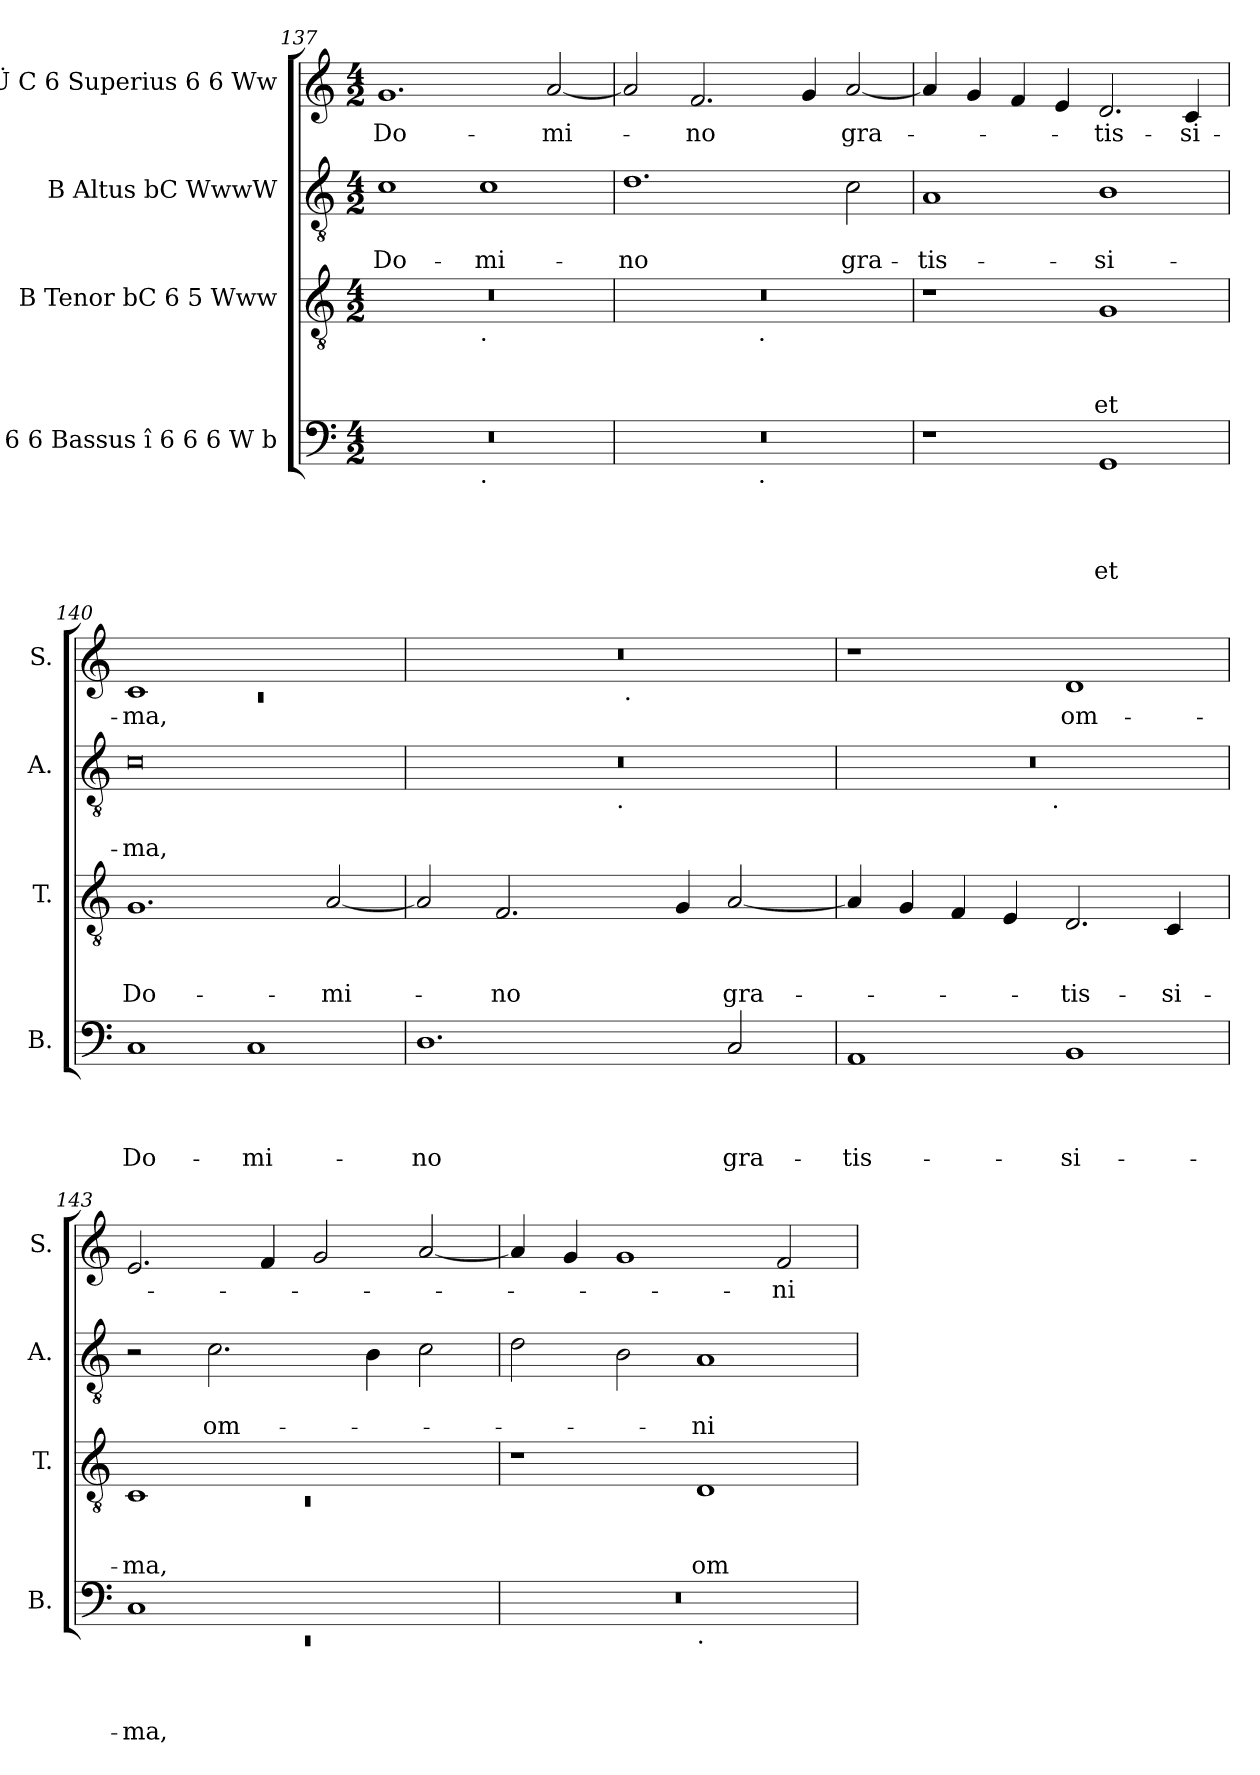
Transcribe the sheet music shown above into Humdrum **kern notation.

**kern	**text	**text	**text	**text	**kern	**text	**text	**text	**kern	**text	**text	**kern	**text
*part4	*part4	*part4	*part4	*part4	*part3	*part3	*part3	*part3	*part2	*part2	*part2	*part1	*part1
*staff4	*staff4	*staff4	*staff4	*staff4	*staff3	*staff3	*staff3	*staff3	*staff2	*staff2	*staff2	*staff1	*staff1
*I"C 6 6 Bassus î 6 6 6 W b	*	*	*	*	*I"B Tenor bC 6 5 Www	*	*	*	*I"B Altus bC WwwW	*	*	*I"b Ü C 6 Superius 6 6 Ww	*
*I'B.	*	*	*	*	*I'T.	*	*	*	*I'A.	*	*	*I'S.	*
!!LO:PB:g=z
*clefF4	*	*	*	*	*clefGv2	*	*	*	*clefGv2	*	*	*clefG2	*
*k[]	*	*	*	*	*k[]	*	*	*	*k[]	*	*	*k[]	*
*C:	*	*	*	*	*C:	*	*	*	*C:	*	*	*C:	*
*M4/2	*	*	*	*	*M4/2	*	*	*	*M4/2	*	*	*M4/2	*
=137	=137	=137	=137	=137	=137	=137	=137	=137	=137	=137	=137	=137	=137
!	!	!	!	!	!	!	!	!	!	!	!LO:LY:b	!	!LO:LY:b
*^	*	*	*	*	*^	*	*	*	*	*	*	*	*
0r	1ryy	.	.	.	.	0r	1ryy	.	.	.	1c	.	Do-	1.g	Do-
!	!	!	!	!	!	!	!LO:TX:b:t=.	!	!	!	!	!	!	!	!
!	!LO:TX:b:t=.	!	!	!	!	!	!	!	!	!	!	!	!	!	!
!	!	!	!	!	!	!	!	!	!	!	!	!	!LO:LY:b	!	!
.	1ryy	.	.	.	.	.	1ryy	.	.	.	1c	.	-mi-	.	.
!	!	!	!	!	!	!	!	!	!	!	!	!	!	!	!LO:LY:b
.	.	.	.	.	.	.	.	.	.	.	.	.	.	[<2a/	-mi-
=138	=138	=138	=138	=138	=138	=138	=138	=138	=138	=138	=138	=138	=138	=138	=138
!	!	!	!	!	!	!	!	!	!	!	!	!	!LO:LY:b	!	!
0r	1ryy	.	.	.	.	0r	1ryy	.	.	.	1.d	.	-no	2a/]	.
!	!	!	!	!	!	!	!	!	!	!	!	!	!	!	!LO:LY:b
.	.	.	.	.	.	.	.	.	.	.	.	.	.	2.f/	-no
!	!	!	!	!	!	!	!LO:TX:b:t=.	!	!	!	!	!	!	!	!
!	!LO:TX:b:t=.	!	!	!	!	!	!	!	!	!	!	!	!	!	!
.	1ryy	.	.	.	.	.	1ryy	.	.	.	.	.	.	.	.
.	.	.	.	.	.	.	.	.	.	.	.	.	.	4g/	.
!	!	!	!	!	!	!	!	!	!	!	!	!	!LO:LY:b	!	!LO:LY:b
.	.	.	.	.	.	.	.	.	.	.	2c\	.	gra-	[<2a/	gra-
=139	=139	=139	=139	=139	=139	=139	=139	=139	=139	=139	=139	=139	=139	=139	=139
!	!	!	!	!	!	!	!	!	!	!	!	!	!LO:LY:b	!	!
*v	*v	*	*	*	*	*	*	*	*	*	*	*	*	*	*
*	*	*	*	*	*v	*v	*	*	*	*	*	*	*	*
1r	.	.	.	.	1r	.	.	.	1A	.	-tis-	4a/]	.
.	.	.	.	.	.	.	.	.	.	.	.	4g/	.
.	.	.	.	.	.	.	.	.	.	.	.	4f/	.
.	.	.	.	.	.	.	.	.	.	.	.	4e/	.
!	!	!	!	!LO:LY:b	!	!	!	!LO:LY:b	!	!	!LO:LY:b	!	!LO:LY:b
1GG	.	.	.	et	1G	.	.	et	1B	.	-si-	2.d/	-tis-
!	!	!	!	!	!	!	!	!	!	!	!	!	!LO:LY:b
.	.	.	.	.	.	.	.	.	.	.	.	4c/	-si-
=140	=140	=140	=140	=140	=140	=140	=140	=140	=140	=140	=140	=140	=140
*	*	*	*	*	*	*	*	*	*	*	*	*^	*
!	!	!	!	!LO:LY:b	!	!	!	!LO:LY:b	!	!	!LO:LY:b	!	!LO:N:vis=1	!LO:LY:b
1C	.	.	.	Do-	1.G	.	.	Do-	0c	.	-ma,	1c	0rc	-ma,
!	!	!	!	!LO:LY:b	!	!	!	!	!	!	!	!	!	!
1C	.	.	.	-mi-	.	.	.	.	.	.	.	1ryy	.	.
!	!	!	!	!	!	!	!	!LO:LY:b	!	!	!	!	!	!
.	.	.	.	.	[<2A/	.	.	-mi-	.	.	.	.	.	.
=141	=141	=141	=141	=141	=141	=141	=141	=141	=141	=141	=141	=141	=141	=141
!	!	!	!	!LO:LY:b	!	!	!	!	!	!	!	!	!	!
*	*	*	*	*	*	*	*	*	*^	*	*	*	*	*
1.D	.	.	.	-no	2A/]	.	.	.	0r	3%2ryy	.	.	0r	1ryy	.
!	!	!	!	!	!	!	!	!LO:LY:b	!	!	!	!	!	!	!
.	.	.	.	.	2.F/	.	.	-no	.	.	.	.	.	.	.
.	.	.	.	.	.	.	.	.	.	6ryy	.	.	.	.	.
.	.	.	.	.	.	.	.	.	.	12...ryy	.	.	.	.	.
!	!	!	!	!	!	!	!	!	!	!LO:TX:b:t=.	!	!	!	!	!
.	.	.	.	.	.	.	.	.	.	3%2ryy	.	.	.	.	.
!	!	!	!	!	!	!	!	!	!	!	!	!	!	!LO:TX:b:t=.	!
.	.	.	.	.	.	.	.	.	.	.	.	.	.	1ryy	.
.	.	.	.	.	4G/	.	.	.	.	.	.	.	.	.	.
!	!	!	!	!LO:LY:b	!	!	!	!LO:LY:b	!	!	!	!	!	!	!
2C/	.	.	.	gra-	[<2A/	.	.	gra-	.	.	.	.	.	.	.
.	.	.	.	.	.	.	.	.	.	3ryy	.	.	.	.	.
.	.	.	.	.	.	.	.	.	.	96ryy	.	.	.	.	.
=142	=142	=142	=142	=142	=142	=142	=142	=142	=142	=142	=142	=142	=142	=142	=142
!	!	!	!	!LO:LY:b	!	!	!	!	!	!	!	!	!	!	!
*	*	*	*	*	*	*	*	*	*	*	*	*	*v	*v	*
1AA	.	.	.	-tis-	4A/]	.	.	.	0r	2ryy	.	.	1r	.
.	.	.	.	.	4G/	.	.	.	.	.	.	.	.	.
.	.	.	.	.	4F/	.	.	.	.	4...ryy	.	.	.	.
.	.	.	.	.	4E/	.	.	.	.	.	.	.	.	.
!	!	!	!	!	!	!	!	!	!	!LO:TX:b:t=.	!	!	!	!
.	.	.	.	.	.	.	.	.	.	1ryy	.	.	.	.
!	!	!	!	!LO:LY:b	!	!	!	!LO:LY:b	!	!	!	!	!	!LO:LY:b
1BB	.	.	.	-si-	2.D/	.	.	-tis-	.	.	.	.	1d	om-
!	!	!	!	!	!	!	!	!LO:LY:b	!	!	!	!	!	!
.	.	.	.	.	4C/	.	.	-si-	.	.	.	.	.	.
.	.	.	.	.	.	.	.	.	.	32ryy	.	.	.	.
!!LO:LB:g=z
=143	=143	=143	=143	=143	=143	=143	=143	=143	=143	=143	=143	=143	=143	=143
*^	*	*	*	*	*^	*	*	*	*	*	*	*	*	*
!	!LO:N:vis=1	!	!	!	!LO:LY:b	!	!LO:N:vis=1	!	!	!LO:LY:b	!	!	!	!	!	!
*	*	*	*	*	*	*	*	*	*	*	*v	*v	*	*	*	*
1C	0rEE	.	.	.	-ma,	1C	0rC	.	.	-ma,	2r	.	.	2.e/	.
!	!	!	!	!	!	!	!	!	!	!	!	!	!LO:LY:b	!	!
.	.	.	.	.	.	.	.	.	.	.	2.c\	.	om-	.	.
.	.	.	.	.	.	.	.	.	.	.	.	.	.	4f/	.
1ryy	.	.	.	.	.	1ryy	.	.	.	.	.	.	.	2g/	.
.	.	.	.	.	.	.	.	.	.	.	4B\	.	.	.	.
.	.	.	.	.	.	.	.	.	.	.	2c\	.	.	[<2a/	.
*	*	*	*	*	*	*v	*v	*	*	*	*	*	*	*	*
=144	=144	=144	=144	=144	=144	=144	=144	=144	=144	=144	=144	=144	=144	=144
0r	1ryy	.	.	.	.	1r	.	.	.	2d\	.	.	4a/]	.
.	.	.	.	.	.	.	.	.	.	.	.	.	4g/	.
.	.	.	.	.	.	.	.	.	.	2B\	.	.	1g	.
!	!LO:TX:b:t=.	!	!	!	!	!	!	!	!	!	!	!	!	!
!	!	!	!	!	!	!	!	!	!LO:LY:b	!	!	!LO:LY:b	!	!
.	1ryy	.	.	.	.	1D	.	.	om-	1A	.	-ni-	.	.
!	!	!	!	!	!	!	!	!	!	!	!	!	!	!LO:LY:b
.	.	.	.	.	.	.	.	.	.	.	.	.	2f/	-ni-
*v	*v	*	*	*	*	*	*	*	*	*	*	*	*	*
=	=	=	=	=	=	=	=	=	=	=	=	=	=
*-	*-	*-	*-	*-	*-	*-	*-	*-	*-	*-	*-	*-	*-
